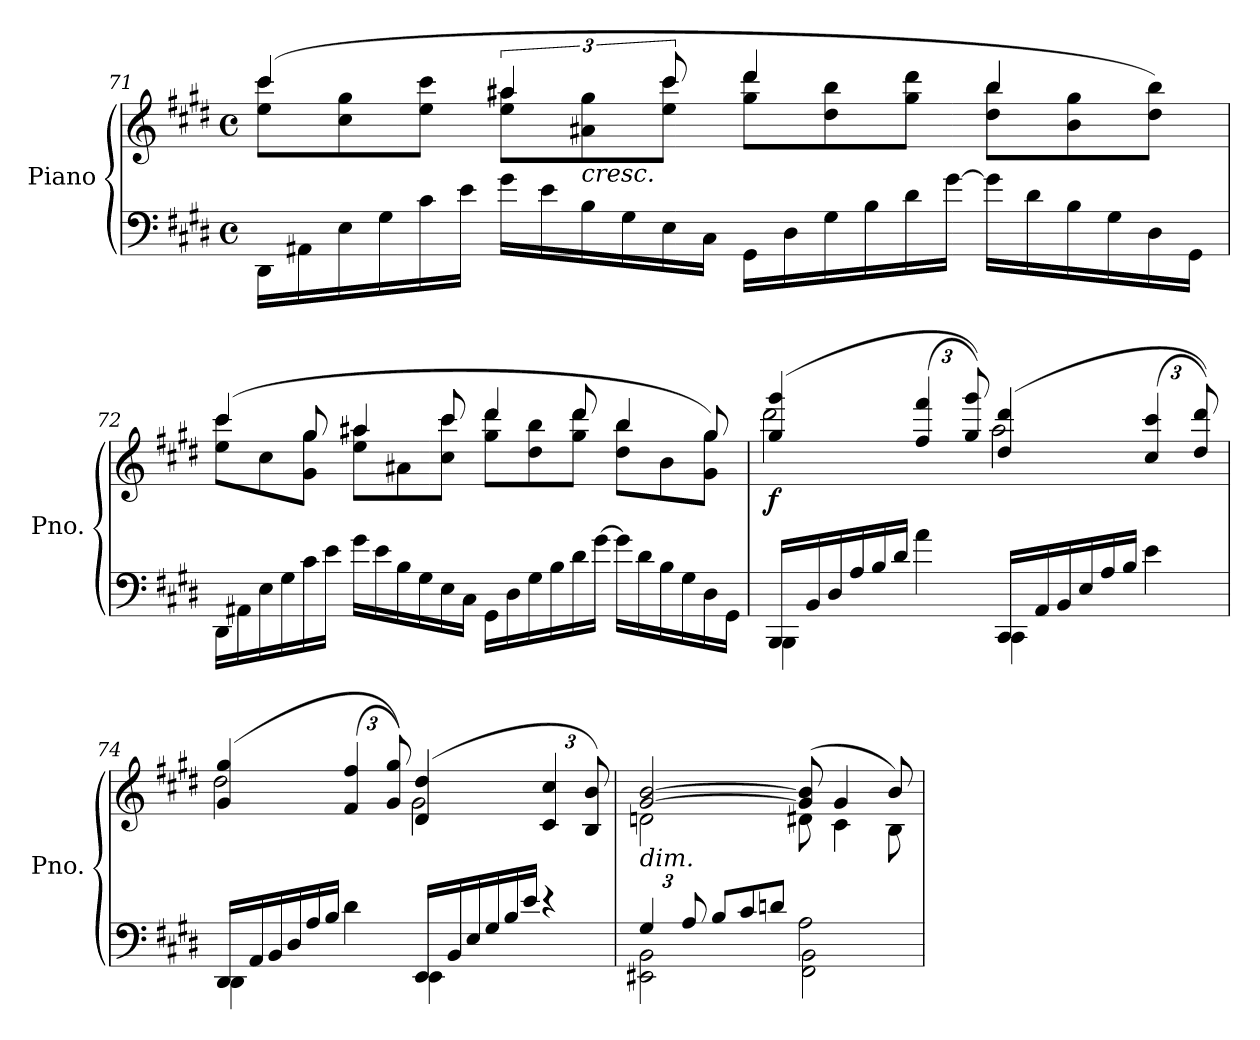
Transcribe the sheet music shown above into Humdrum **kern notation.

**kern	**kern	**dynam
*part1	*part1	*part1
*staff2	*staff1	*staff1/2
*I"Piano	*	*
*I'Pno.	*	*
!!LO:LB:g=z
*clefF4	*clefG2	*
*k[f#c#g#d#]	*k[f#c#g#d#]	*
*M4/4	*M4/4	*
*met(c)	*met(c)	*
=71	=71	=71
*	*^	*
*Xtuplet	*	*Xtuplet	*
24DD#\LL	(<4ccc#/	12ee\ 12ccc#\L	.
24AA#X\	.	.	.
24E\	.	12cc#\ 12gg#\	.
24G#\	.	.	.
24c#\	.	12ee\ 12ccc#\J	.
24e\JJ	.	.	.
24g#\LL	6aa#X/	12ee\ 12aa#\L	.
24e\	.	.	.
!	!	!LO:TX:b:i:t=cresc.	!
24B\	.	12a#X\ 12gg#\	.
24G#\	.	.	.
24E\	12ccc#/	12ee\ 12ccc#\J	.
24C#\JJ	.	.	.
24GG#\LL	4ddd#/	12gg#\ 12ddd#\L	.
24D#\	.	.	.
24G#\	.	12dd#\ 12bb\	.
24B\	.	.	.
24d#\	.	12gg#\ 12ddd#\J	.
[24g#\JJ	.	.	.
24g#\LL]	4bb/	12dd#\ 12bb\L	.
24d#\	.	.	.
24B\	.	12b\ 12gg#\	.
24G#\	.	.	.
24D#\	.	12dd#\ 12bb\J)	.
24GG#\JJ	.	.	.
=72	=72	=72	=72
24DD#\LL	(>6ccc#/	12ee\ 12ccc#\L	.
24AA#X\	.	.	.
24E\	.	12cc#\	.
24G#\	.	.	.
24c#\	12gg#/	12g#\ 12gg#\J	.
24e\JJ	.	.	.
24g#\LL	6aa#X/	12ee\ 12aa#\L	.
24e\	.	.	.
24B\	.	12a#X\	.
24G#\	.	.	.
24E\	12ccc#/	12cc#\ 12ccc#\J	.
24C#\JJ	.	.	.
24GG#\LL	6ddd#/	12gg#\ 12ddd#\L	.
24D#\	.	.	.
24G#\	.	12dd#\ 12bb\	.
24B\	.	.	.
24d#\	12ddd#/	12gg#\ 12ddd#\J	.
[24g#\JJ	.	.	.
24g#\LL]	6bb/	12dd#\ 12bb\L	.
24d#\	.	.	.
24B\	.	12b\	.
24G#\	.	.	.
24D#\	12gg#/)	12g#\ 12gg#\J	.
24GG#\JJ	.	.	.
!!LO:PB:g=z	!!
=73	=73	=73	=73
*^	*	*	*
!	!LO:N:head=solid	!	!	!LO:DY:b
24BBB/LL	2BBB\	(>4gg#/ 4ggg#/	2ddd#\	f
24BB/	.	.	.	.
24D#/	.	.	.	.
24A/	.	.	.	.
24B/	.	.	.	.
24d#/JJ	.	.	.	.
*	*	*tuplet	*	*
*	*	*Xbrackettup	*	*
4a\	.	(<6ff#/ 6fff#/	.	.
.	.	12gg#/ 12ggg#/))	.	.
!	!LO:N:head=solid	!	!	!
24CC#/LL	2CC#\	(>4dd#/ 4ddd#/	2aa\	.
24AA/	.	.	.	.
24BB/	.	.	.	.
24E/	.	.	.	.
24A/	.	.	.	.
24B/JJ	.	.	.	.
4e\	.	(<6cc#/ 6ccc#/	.	.
.	.	12dd#/ 12ddd#/))	.	.
=74	=74	=74	=74	=74
!	!LO:N:head=solid	!	!	!
24DD#/LL	2DD#\	(>4g#/ 4gg#/	2dd#\	.
24AA/	.	.	.	.
24BB/	.	.	.	.
24D#/	.	.	.	.
24A/	.	.	.	.
24B/JJ	.	.	.	.
4d#\	.	(<6f#/ 6ff#/	.	.
.	.	12g#/ 12gg#/))	.	.
!	!LO:N:head=solid	!	!	!
24EE/LL	2EE\	(>4d#/ 4dd#/	2g#\	.
24BB/	.	.	.	.
24E/	.	.	.	.
24G#/	.	.	.	.
24B/	.	.	.	.
24e/JJ	.	.	.	.
4r	.	6c#/ 6cc#/	.	.
.	.	12B/ 12b/)	.	.
!!LO:LB:g=z	!!
=75	=75	=75	=75	=75
*tuplet	*	*	*	*
*Xbrackettup	*	*	*	*
!	!	!LO:TX:b:i:t=dim.	!	!
6G#/	2EE#X\ 2BB\	[2g#/ [2b/	2dn\	.
12A/	.	.	.	.
*Xtuplet	*	*	*	*
12B/L	.	.	.	.
12c#/	.	.	.	.
12dn/J	.	.	.	.
2A\	2FF#\ 2BB\	(>8g#/] 8b/]	8d#X\	.
.	.	4g#/	4c#\	.
.	.	8b/)	(8B\	.
*v	*v	*	*	*
*	*v	*v	*
=	=	=
*-	*-	*-
